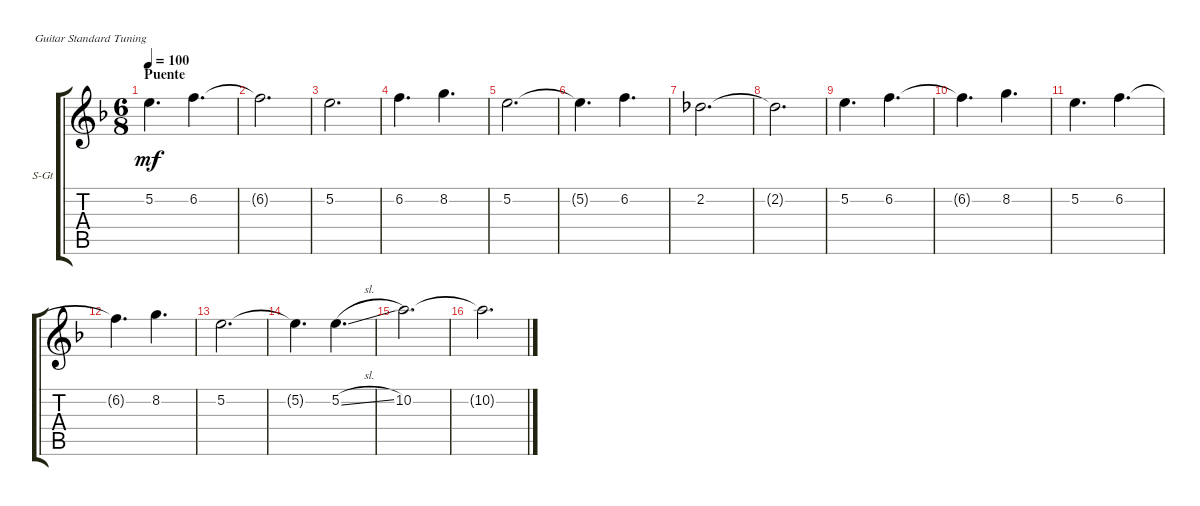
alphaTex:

\defaultSystemsLayout 4
\bracketExtendMode groupsimilarinstruments
\firstSystemTrackNameOrientation horizontal
\otherSystemsTrackNameOrientation horizontal
\track ("Electrica" "S-Gt") {instrument overdrivenguitar}
\staff {score tabs}
\tuning (E4 B3 G3 D3 A2 E2)
\ts (6 8)
\section ("" "Puente")
\tempo 100
\clef g2
\ks dminor
5.2.4{d dy mf} 6.2.4{d} |
6.2{t}.2{d} |
5.2.2{d} |
6.2.4{d} 8.2.4{d} |
5.2.2{d} |
5.2{t}.4{d} 6.2.4{d} |
2.2.2{d} |
2.2{t}.2{d} |
5.2.4{d} 6.2.4{d} |
6.2{t}.4{d} 8.2.4{d} |
5.2.4{d} 6.2.4{d} |
6.2{t}.4{d} 8.2.4{d} |
5.2.2{d} |
5.2{t}.4{d} 5.2{sl}.4{d} |
10.2.2{d} |
10.2{t}.2{d}
